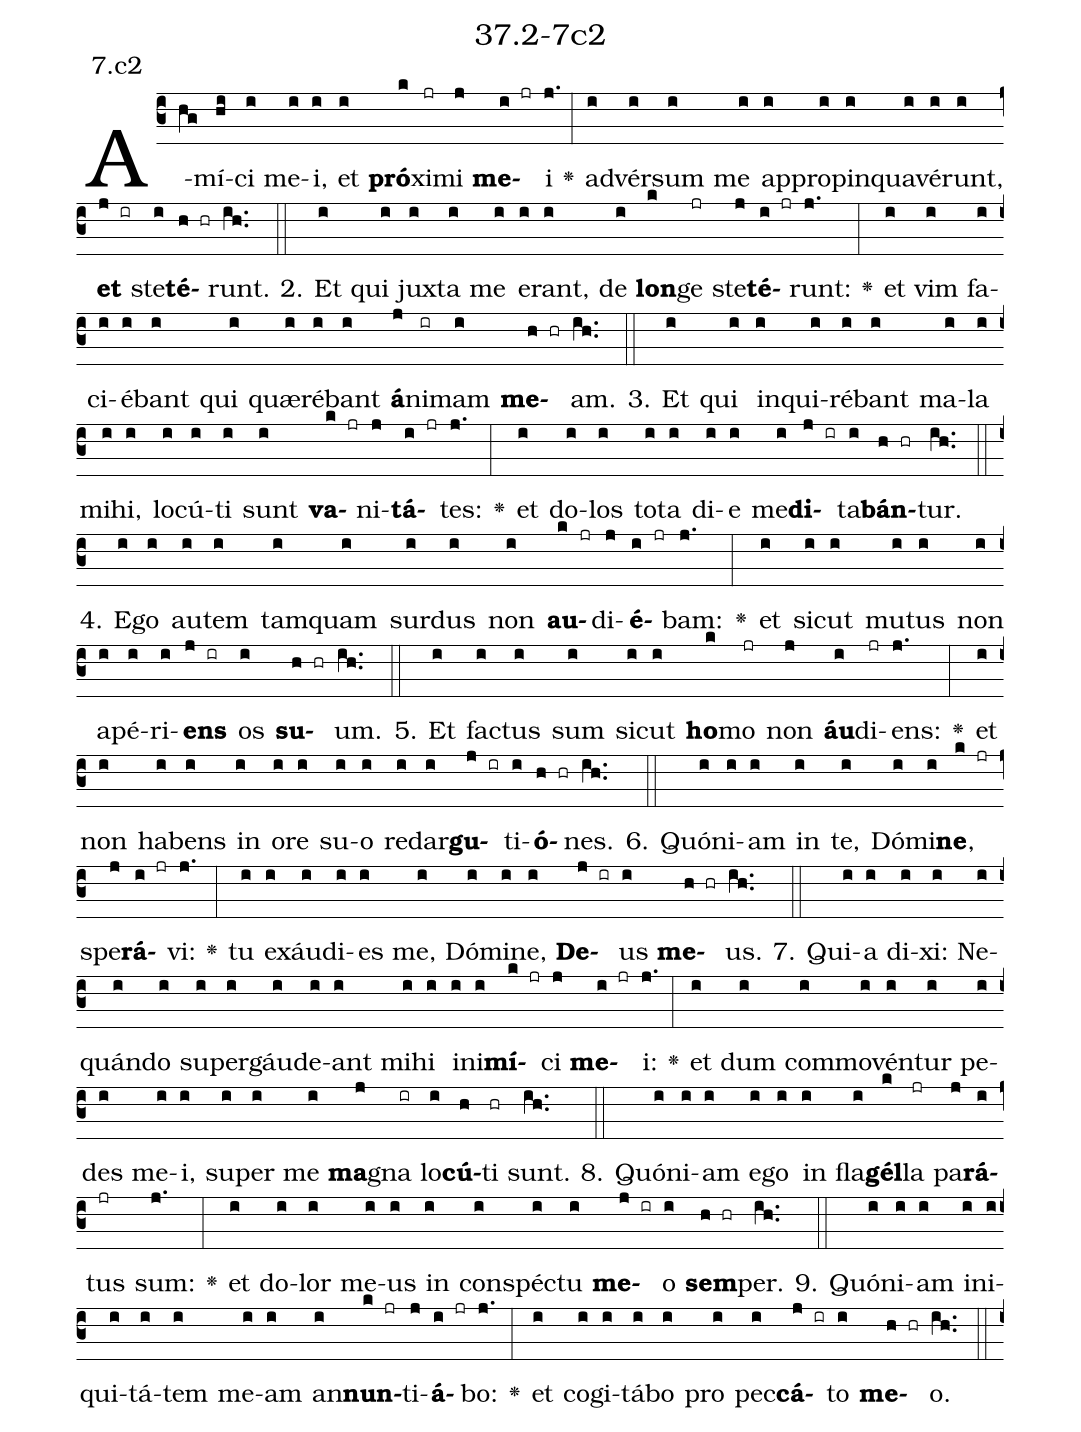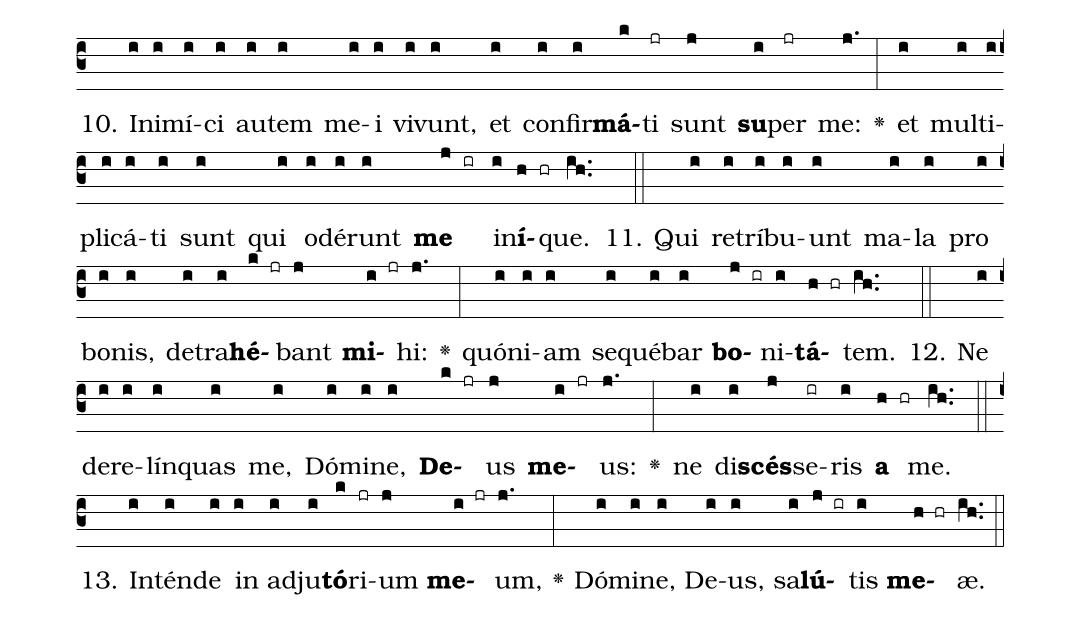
name: 37.2-7c2;
annotation: 7.c2;
%%
(c3)A(hg)mí(hi)ci(i) me(i)i,(i) et(i) <b>pró</b>(k)xi(jr)mi(j) <b>me</b>(i jr)i(j.) <v>\greheightstar</v>(:) ad(i)vér(i)sum(i) me(i) ap(i)pro(i)pin(i)qua(i)vé(i)runt,(i) <b>et</b>(j ir) ste(i)<b>té</b>(h hr)runt.(ih..) (::)
2. Et(i) qui(i) jux(i)ta(i) me(i) e(i)rant,(i) de(i) <b>lon</b>(k)ge(jr) ste(j)<b>té</b>(i jr)runt:(j.) <v>\greheightstar</v>(:) et(i) vim(i) fa(i)ci(i)é(i)bant(i) qui(i) quæ(i)ré(i)bant(i) <b>á</b>(j)ni(ir)mam(i) <b>me</b>(h hr)am.(ih..) (::)
3. Et(i) qui(i) in(i)qui(i)ré(i)bant(i) ma(i)la(i) mi(i)hi,(i) lo(i)cú(i)ti(i) sunt(i) <b>va</b>(k jr)ni(j)<b>tá</b>(i jr)tes:(j.) <v>\greheightstar</v>(:) et(i) do(i)los(i) to(i)ta(i) di(i)e(i) me(i)<b>di</b>(j ir)ta(i)<b>bán</b>(h hr)tur.(ih..) (::)
4. E(i)go(i) au(i)tem(i) tam(i)quam(i) sur(i)dus(i) non(i) <b>au</b>(k jr)di(j)<b>é</b>(i jr)bam:(j.) <v>\greheightstar</v>(:) et(i) sic(i)ut(i) mu(i)tus(i) non(i) a(i)pé(i)ri(i)<b>ens</b>(j ir) os(i) <b>su</b>(h hr)um.(ih..) (::)
5. Et(i) fac(i)tus(i) sum(i) sic(i)ut(i) <b>ho</b>(k)mo(jr) non(j) <b>áu</b>(i)di(jr)ens:(j.) <v>\greheightstar</v>(:) et(i) non(i) ha(i)bens(i) in(i) o(i)re(i) su(i)o(i) red(i)ar(i)<b>gu</b>(j ir)ti(i)<b>ó</b>(h hr)nes.(ih..) (::)
6. Quón(i)i(i)am(i) in(i) te,(i) Dó(i)mi(i)<b>ne</b>,(k jr) spe(j)<b>rá</b>(i jr)vi:(j.) <v>\greheightstar</v>(:) tu(i) ex(i)áu(i)di(i)es(i) me,(i) Dó(i)mi(i)ne,(i) <b>De</b>(j ir)us(i) <b>me</b>(h hr)us.(ih..) (::)
7. Qui(i)a(i) di(i)xi:(i) Ne(i)quán(i)do(i) su(i)per(i)gáu(i)de(i)ant(i) mi(i)hi(i) in(i)i(i)<b>mí</b>(k jr)ci(j) <b>me</b>(i jr)i:(j.) <v>\greheightstar</v>(:) et(i) dum(i) com(i)mo(i)vén(i)tur(i) pe(i)des(i) me(i)i,(i) su(i)per(i) me(i) <b>ma</b>(j)gna(ir) lo(i)<b>cú</b>(h)ti(hr) sunt.(ih..) (::)
8. Quón(i)i(i)am(i) e(i)go(i) in(i) fla(i)<b>gél</b>(k)la(jr) pa(j)<b>rá</b>(i)tus(jr) sum:(j.) <v>\greheightstar</v>(:) et(i) do(i)lor(i) me(i)us(i) in(i) con(i)spéc(i)tu(i) <b>me</b>(j ir)o(i) <b>sem</b>(h hr)per.(ih..) (::)
9. Quón(i)i(i)am(i) in(i)i(i)qui(i)tá(i)tem(i) me(i)am(i) an(i)<b>nun</b>(k jr)ti(j)<b>á</b>(i jr)bo:(j.) <v>\greheightstar</v>(:) et(i) co(i)gi(i)tá(i)bo(i) pro(i) pec(i)<b>cá</b>(j ir)to(i) <b>me</b>(h hr)o.(ih..) (::)
10. In(i)i(i)mí(i)ci(i) au(i)tem(i) me(i)i(i) vi(i)vunt,(i) et(i) con(i)fir(i)<b>má</b>(k)ti(jr) sunt(j) <b>su</b>(i)per(jr) me:(j.) <v>\greheightstar</v>(:) et(i) mul(i)ti(i)pli(i)cá(i)ti(i) sunt(i) qui(i) o(i)dé(i)runt(i) <b>me</b>(j ir) in(i)<b>í</b>(h hr)que.(ih..) (::)
11. Qui(i) re(i)trí(i)bu(i)unt(i) ma(i)la(i) pro(i) bo(i)nis,(i) de(i)tra(i)<b>hé</b>(k jr)bant(j) <b>mi</b>(i jr)hi:(j.) <v>\greheightstar</v>(:) quón(i)i(i)am(i) se(i)qué(i)bar(i) <b>bo</b>(j ir)ni(i)<b>tá</b>(h hr)tem.(ih..) (::)
12. Ne(i) de(i)re(i)lín(i)quas(i) me,(i) Dó(i)mi(i)ne,(i) <b>De</b>(k jr)us(j) <b>me</b>(i jr)us:(j.) <v>\greheightstar</v>(:) ne(i) di(i)<b>scés</b>(j)se(ir)ris(i) <b>a</b>(h hr) me.(ih..) (::)
13. In(i)tén(i)de(i) in(i) ad(i)ju(i)<b>tó</b>(k)ri(jr)um(j) <b>me</b>(i jr)um,(j.) <v>\greheightstar</v>(:) Dó(i)mi(i)ne,(i) De(i)us,(i) sa(i)<b>lú</b>(j ir)tis(i) <b>me</b>(h hr)æ.(ih..) (::)
